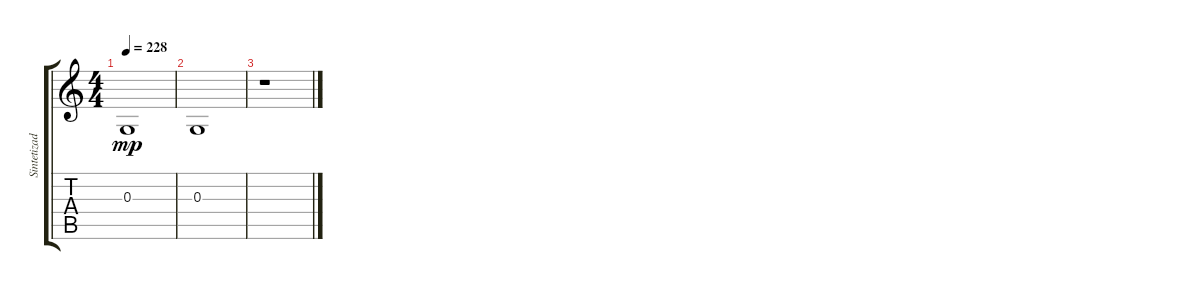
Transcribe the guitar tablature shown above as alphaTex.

\track ("Sintetizador" "Sintetizad") {instrument synthstrings2}
\staff {score tabs}
\tuning (E4 B3 G3 D3 A2 E2) {hide}
\ts (4 4)
\tempo 228
\clef g2
\ks c
0.3.1{dy mp} |
0.3.1 |
r.1
